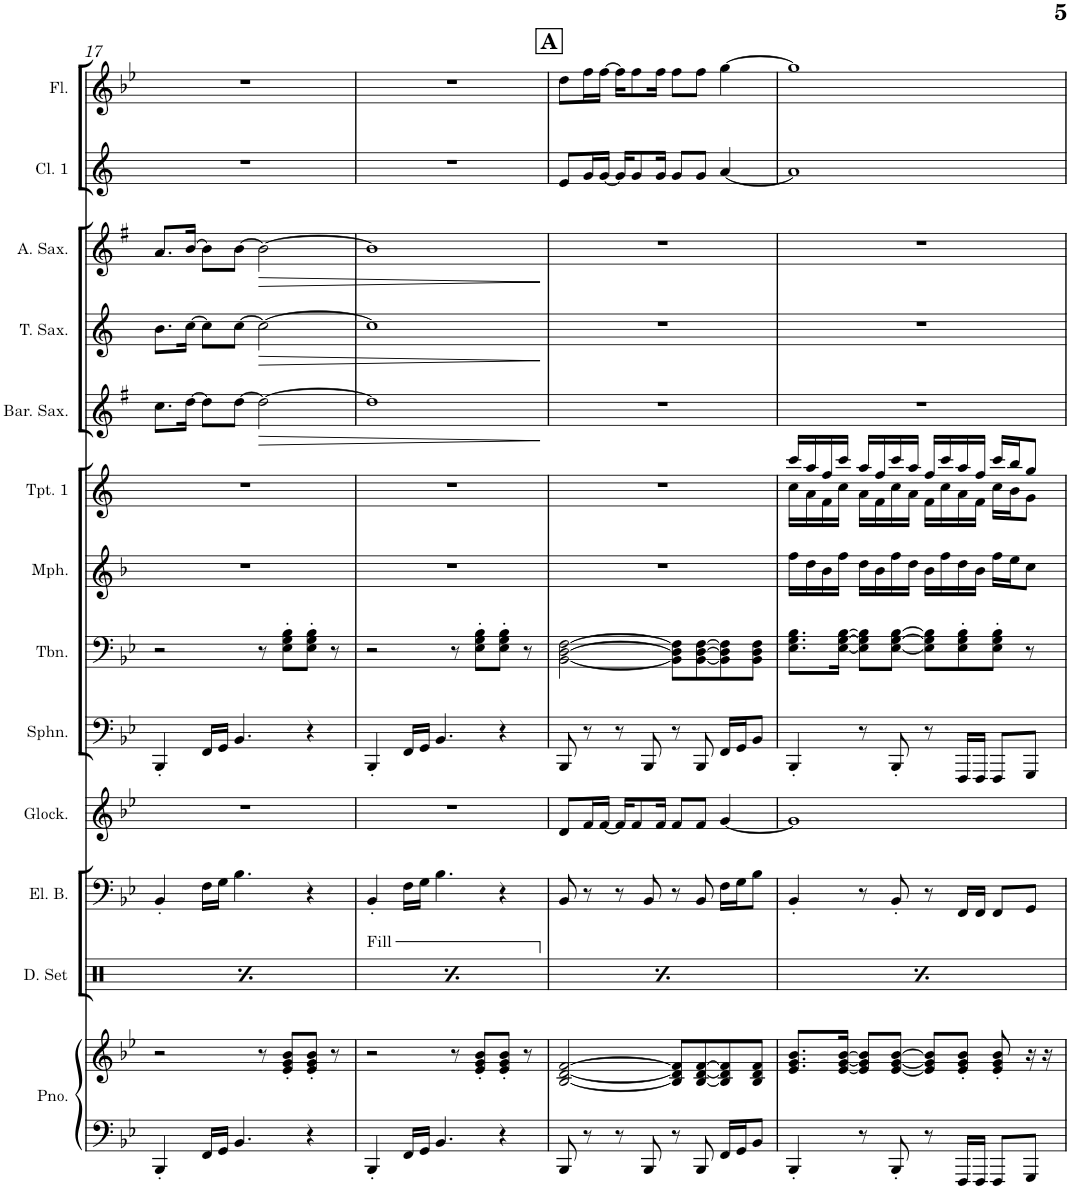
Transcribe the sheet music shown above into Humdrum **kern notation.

**kern	**kern	**kern	**kern	**kern	**kern	**kern	**kern	**kern	**kern	**dynam	**kern	**dynam	**kern	**dynam	**kern	**kern
*part13	*part13	*part12	*part11	*part10	*part9	*part8	*part7	*part6	*part5	*part5	*part4	*part4	*part3	*part3	*part2	*part1
*staff14	*staff13	*staff12	*staff11	*staff10	*staff9	*staff8	*staff7	*staff6	*staff5	*staff5	*staff4	*staff4	*staff3	*staff3	*staff2	*staff1
*I"Piano	*	*I"Drumset	*I"Electric Bass	*I"Glockenspiel	*I"Sousaphone	*I"Trombone	*I"Mellophone	*I"Trumpet 1	*I"Baritone Sax	*	*I"Tenor Sax	*	*I"Alto Sax	*	*I"Clarinet 1	*I"Flute
*I'Pno.	*	*I'D. Set	*I'El. B.	*I'Glock.	*I'Sphn.	*I'Tbn.	*I'Mph.	*I'Tpt. 1	*I'Bar. Sax.	*	*I'T. Sax.	*	*I'A. Sax.	*	*I'Cl. 1	*I'Fl.
!!LO:PB:g=z
*clefF4	*clefG2	*clefX	*clefF4	*clefG2	*clefF4	*clefF4	*clefG2	*clefG2	*clefG2	*	*clefG2	*	*clefG2	*	*clefG2	*clefG2
*	*	*	*Trd7c12	*Trd-14c-24	*	*	*Trd4c7	*Trd1c2	*Trd12c21	*	*Trd8c14	*	*Trd5c9	*	*Trd1c2	*
*k[b-e-]	*k[b-e-]	*k[]	*k[b-e-]	*k[b-e-]	*k[b-e-]	*k[b-e-]	*k[b-]	*k[]	*k[f#]	*	*k[]	*	*k[f#]	*	*k[]	*k[b-e-]
*M4/4	*M4/4	*M4/4	*M4/4	*M4/4	*M4/4	*M4/4	*M4/4	*M4/4	*M4/4	*	*M4/4	*	*M4/4	*	*M4/4	*M4/4
=17	=17	=17	=17	=17	=17	=17	=17	=17	=17	=17	=17	=17	=17	=17	=17	=17
*	*	*^	*	*	*	*	*	*	*	*	*	*	*	*	*	*
4BBB-'/	2r	8r	4Rf\	4BB-'/	1r	4BBB-'/	2r	1r	1r	8.cc\L	.	8.b\L	.	8.a/L	.	1r	1r
.	.	8Ree/L	.	.	.	.	.	.	.	.	.	.	.	.	.	.	.
.	.	.	.	.	.	.	.	.	.	[16dd\Jk	.	[16cc\Jk	.	[16b/Jk	.	.	.
16FF/LL	.	8Rcc/	4Rf\	16F\LL	.	16FF/LL	.	.	.	8dd\L]	.	8cc\L]	.	8b\L]	.	.	.
16GG/JJ	.	.	.	16G\JJ	.	16GG/JJ	.	.	.	.	.	.	.	.	.	.	.
4.BB-/	.	8Ree/J	.	4.B-\	.	4.BB-/	.	.	.	[8dd\J	.	[8cc\J	.	[8b\J	.	.	.
!	!	!	!	!	!	!	!	!	!	!	!LO:HP:b	!	!LO:HP:b	!	!LO:HP:b	!	!
.	8r	8r	4Rf\	.	.	.	8r	.	.	2dd\_	>	2cc\_	>	2b\_	>	.	.
.	8e-/' 8g/' 8b-/'L	8Ree/L	.	.	.	.	8E-\' 8G\' 8B-\'L	.	.	.	.	.	.	.	.	.	.
4r	8e-/' 8g/' 8b-/'J	8Rcc/	4Rf\	4r	.	4r	8E-\' 8G\' 8B-\'J	.	.	.	.	.	.	.	.	.	.
.	8r	8Ree/J	.	.	.	.	8r	.	.	.	.	.	.	.	.	.	.
=18	=18	=18	=18	=18	=18	=18	=18	=18	=18	=18	=18	=18	=18	=18	=18	=18	=18
4BBB-'/	2r	8r	4Rf\	4BB-'/	1r	4BBB-'/	2r	1r	1r	1dd]	.	1cc]	.	1b]	.	1r	1r
.	.	8Ree/L	.	.	.	.	.	.	.	.	.	.	.	.	.	.	.
16FF/LL	.	8Rcc/	4Rf\	16F\LL	.	16FF/LL	.	.	.	.	.	.	.	.	.	.	.
16GG/JJ	.	.	.	16G\JJ	.	16GG/JJ	.	.	.	.	.	.	.	.	.	.	.
4.BB-/	.	8Ree/J	.	4.B-\	.	4.BB-/	.	.	.	.	.	.	.	.	.	.	.
.	8r	8r	4Rf\	.	.	.	8r	.	.	.	.	.	.	.	.	.	.
.	8e-/' 8g/' 8b-/'L	8Ree/L	.	.	.	.	8E-\' 8G\' 8B-\'L	.	.	.	.	.	.	.	.	.	.
4r	8e-/' 8g/' 8b-/'J	8Rcc/	4Rf\	4r	.	4r	8E-\' 8G\' 8B-\'J	.	.	.	.	.	.	.	.	.	.
.	8r	8Ree/J	.	.	.	.	8r	.	.	.	.	.	.	.	.	.	.
*	*	*v	*v	*	*	*	*	*	*	*	*	*	*	*	*	*	*
.	.	.	.	.	.	.	.	.	.	]	.	]	.	]	.	.
!!LO:REH:place=s1:a:B:cj:fs=14:t=A
=19	=19	=19	=19	=19	=19	=19	=19	=19	=19	=19	=19	=19	=19	=19	=19	=19
*	*	*^	*	*	*	*	*	*	*	*	*	*	*	*	*	*
8BBB-/	[2B-/ [2d/ [2f/	8r	4Rf\	8BB-/	8d/L	8BBB-/	[2BB-\ [2D\ [2F\	1r	1r	1r	.	1r	.	1r	.	8e/L	8dd\L
8r	.	8Ree/L	.	8r	16f/L	8r	.	.	.	.	.	.	.	.	.	16g/L	16ff\L
.	.	.	.	.	[16f/JJ	.	.	.	.	.	.	.	.	.	.	[16g/JJ	[16ff\JJ
8r	.	8Rcc/	4Rf\	8r	16f/KL]	8r	.	.	.	.	.	.	.	.	.	16g/KL]	16ff\KL]
.	.	.	.	.	8f/	.	.	.	.	.	.	.	.	.	.	8g/	8ff\
8BBB-/	.	8Ree/J	.	8BB-/	.	8BBB-/	.	.	.	.	.	.	.	.	.	.	.
.	.	.	.	.	16f/Jk	.	.	.	.	.	.	.	.	.	.	16g/Jk	16ff\Jk
8r	8B-/] 8d/] 8f/]L	8r	4Rf\	8r	8f/L	8r	8BB-\] 8D\] 8F\]L	.	.	.	.	.	.	.	.	8g/L	8ff\L
8BBB-/	[8B-/ [8d/ [8f/	8Ree/L	.	8BB-/	8f/J	8BBB-/	[8BB-\ [8D\ [8F\	.	.	.	.	.	.	.	.	8g/J	8ff\J
16FF/LL	8B-/] 8d/] 8f/]	8Rcc/	4Rf\	16F\LL	[4g/	16FF/LL	8BB-\] 8D\] 8F\]	.	.	.	.	.	.	.	.	[4a/	[4gg\
16GG/J	.	.	.	16G\J	.	16GG/J	.	.	.	.	.	.	.	.	.	.	.
8BB-/J	8B-/ 8d/ 8f/J	8Ree/J	.	8B-\J	.	8BB-/J	8BB-\ 8D\ 8F\J	.	.	.	.	.	.	.	.	.	.
=20	=20	=20	=20	=20	=20	=20	=20	=20	=20	=20	=20	=20	=20	=20	=20	=20	=20
*	*	*	*	*	*	*	*	*	*^	*	*	*	*	*	*	*	*
4BBB-'/	8.e-/ 8.g/ 8.b-/L	8r	4Rf\	4BB-'/	1g]	4BBB-'/	8.E-\ 8.G\ 8.B-\L	16ff\LL	16ccc/LL	16cc\LL	1r	.	1r	.	1r	.	1a]	1gg]
.	.	.	.	.	.	.	.	16dd\	16aa/	16a\	.	.	.	.	.	.	.	.
.	.	8Ree/L	.	.	.	.	.	16b-\	16ff/	16f\	.	.	.	.	.	.	.	.
.	[16e-/ [16g/ [16b-/Jk	.	.	.	.	.	[16E-\ [16G\ [16B-\Jk	16ff\JJ	16ccc/JJ	16cc\JJ	.	.	.	.	.	.	.	.
8r	8e-/] 8g/] 8b-/]L	8Rcc/	4Rf\	8r	.	8r	8E-\] 8G\] 8B-\]L	16dd\LL	16aa/LL	16a\LL	.	.	.	.	.	.	.	.
.	.	.	.	.	.	.	.	16b-\	16ff/	16f\	.	.	.	.	.	.	.	.
8BBB-'/	[8e-/ [8g/ [8b-/J	8Ree/J	.	8BB-'/	.	8BBB-'/	[8E-\ [8G\ [8B-\J	16ff\	16ccc/	16cc\	.	.	.	.	.	.	.	.
.	.	.	.	.	.	.	.	16dd\JJ	16aa/JJ	16a\JJ	.	.	.	.	.	.	.	.
8r	8e-/] 8g/] 8b-/]L	8r	4Rf\	8r	.	8r	8E-\] 8G\] 8B-\]L	16b-\LL	16ff/LL	16f\LL	.	.	.	.	.	.	.	.
.	.	.	.	.	.	.	.	16ff\	16ccc/	16cc\	.	.	.	.	.	.	.	.
16FFF/LL	8e-/' 8g/' 8b-/'J	8Ree/L	.	16FF/LL	.	16FFF/LL	8E-\' 8G\' 8B-\'	16dd\	16aa/	16a\	.	.	.	.	.	.	.	.
16FFF/JJ	.	.	.	16FF/JJ	.	16FFF/JJ	.	16b-\JJ	16ff/JJ	16f\JJ	.	.	.	.	.	.	.	.
8FFF/L	8e-/' 8g/' 8b-/'	8Rcc/	4Rf\	8FF/L	.	8FFF/L	8E-\' 8G\' 8B-\'J	16ff\LL	16ccc/LL	16cc\LL	.	.	.	.	.	.	.	.
.	.	.	.	.	.	.	.	16ee\J	16bb/J	16b\J	.	.	.	.	.	.	.	.
8GGG/J	16r	8Ree/J	.	8GG/J	.	8GGG/J	8r	8cc\J	8gg/J	8g\J	.	.	.	.	.	.	.	.
.	16r	.	.	.	.	.	.	.	.	.	.	.	.	.	.	.	.	.
*	*	*v	*v	*	*	*	*	*	*v	*v	*	*	*	*	*	*	*	*
=	=	=	=	=	=	=	=	=	=	=	=	=	=	=	=	=
*-	*-	*-	*-	*-	*-	*-	*-	*-	*-	*-	*-	*-	*-	*-	*-	*-
